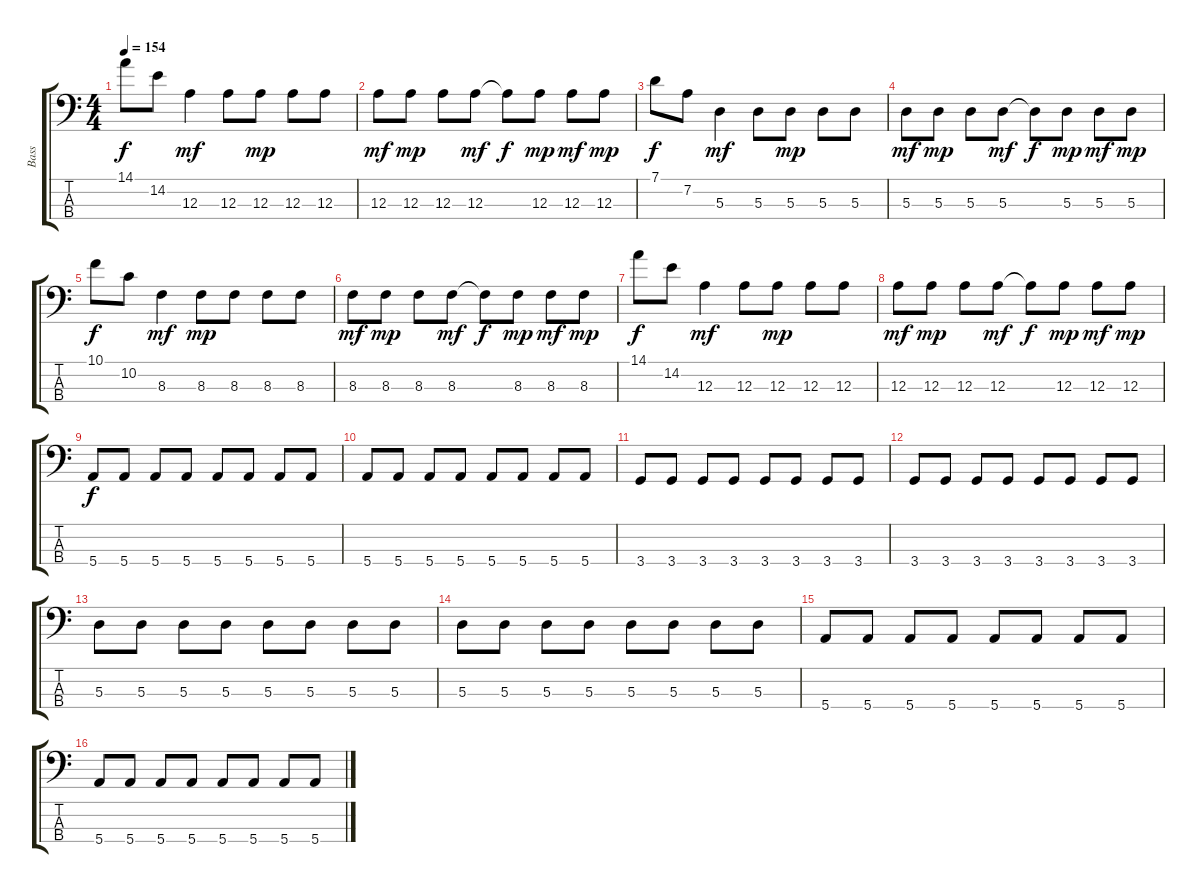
\track ("Bass" "Bass") {instrument electricbasspick}
\staff {score tabs}
\tuning (G2 D2 A1 E1) {hide}
\ts (4 4)
\tempo 154
\clef f4
\ks c
14.1.8{dy f} 14.2.8 12.3.4{dy mf} 12.3.8 12.3.8{dy mp} 12.3.8 12.3.8 |
12.3.8{dy mf} 12.3.8{dy mp} 12.3.8 12.3.8{dy mf} 12.3{t}.8{dy f} 12.3.8{dy mp} 12.3.8{dy mf} 12.3.8{dy mp} |
7.1.8{dy f} 7.2.8 5.3.4{dy mf} 5.3.8 5.3.8{dy mp} 5.3.8 5.3.8 |
5.3.8{dy mf} 5.3.8{dy mp} 5.3.8 5.3.8{dy mf} 5.3{t}.8{dy f} 5.3.8{dy mp} 5.3.8{dy mf} 5.3.8{dy mp} |
10.1.8{dy f} 10.2.8 8.3.4{dy mf} 8.3.8{dy mp} 8.3.8 8.3.8 8.3.8 |
8.3.8{dy mf} 8.3.8{dy mp} 8.3.8 8.3.8{dy mf} 8.3{t}.8{dy f} 8.3.8{dy mp} 8.3.8{dy mf} 8.3.8{dy mp} |
14.1.8{dy f} 14.2.8 12.3.4{dy mf} 12.3.8 12.3.8{dy mp} 12.3.8 12.3.8 |
12.3.8{dy mf} 12.3.8{dy mp} 12.3.8 12.3.8{dy mf} 12.3{t}.8{dy f} 12.3.8{dy mp} 12.3.8{dy mf} 12.3.8{dy mp} |
5.4.8{dy f} 5.4.8 5.4.8 5.4.8 5.4.8 5.4.8 5.4.8 5.4.8 |
5.4.8 5.4.8 5.4.8 5.4.8 5.4.8 5.4.8 5.4.8 5.4.8 |
3.4.8 3.4.8 3.4.8 3.4.8 3.4.8 3.4.8 3.4.8 3.4.8 |
3.4.8 3.4.8 3.4.8 3.4.8 3.4.8 3.4.8 3.4.8 3.4.8 |
5.3.8 5.3.8 5.3.8 5.3.8 5.3.8 5.3.8 5.3.8 5.3.8 |
5.3.8 5.3.8 5.3.8 5.3.8 5.3.8 5.3.8 5.3.8 5.3.8 |
5.4.8 5.4.8 5.4.8 5.4.8 5.4.8 5.4.8 5.4.8 5.4.8 |
5.4.8 5.4.8 5.4.8 5.4.8 5.4.8 5.4.8 5.4.8 5.4.8
